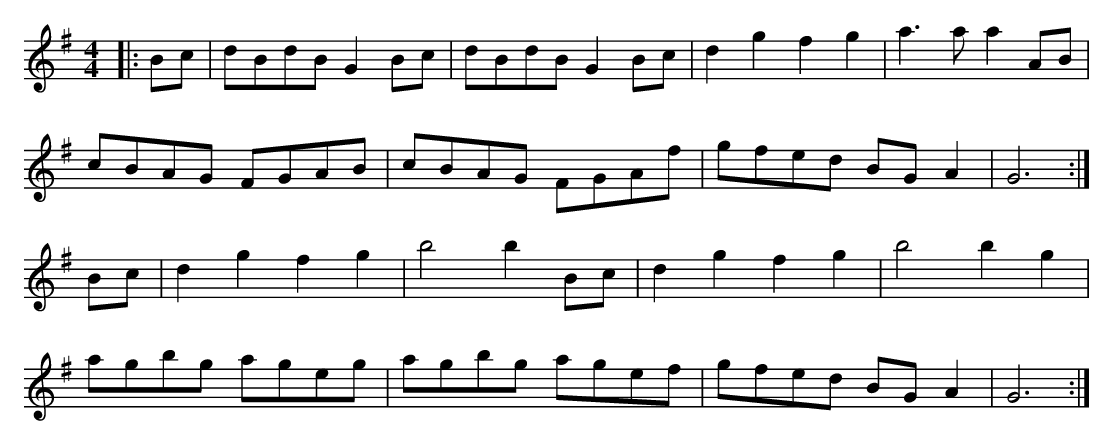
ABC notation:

X:1
M:4/4
K:G
|:Bc|dBdB G2 Bc|dBdB G2 Bc|d2 g2 f2 g2|a3 a a2 AB|
cBAG FGAB|cBAG FGAf|gfed BG A2|G6:|
Bc|d2 g2 f2 g2|b4 b2 Bc|d2 g2 f2 g2|b4 b2 g2|
agbg ageg|agbg agef|gfed BG A2|G6:|
